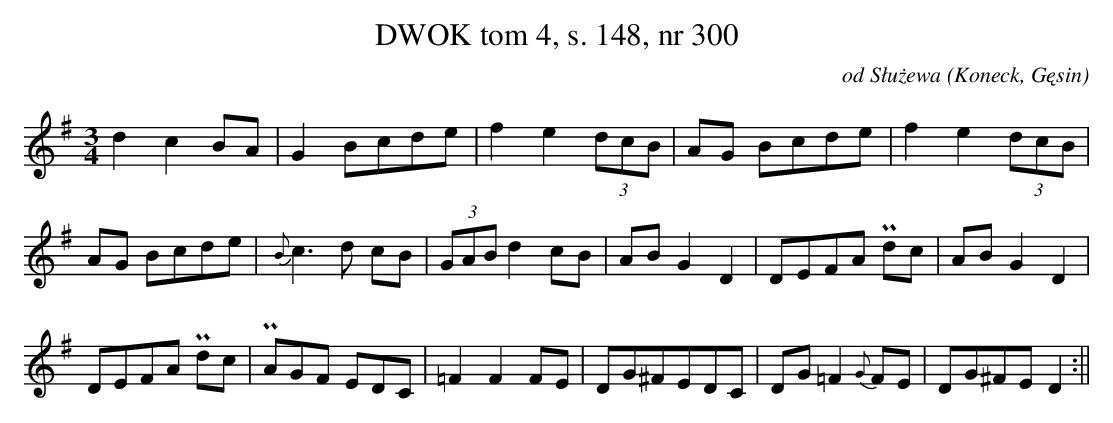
X:1
T: DWOK tom 4, s. 148, nr 300
O: od Służewa (Koneck, Gęsin)
L: 1/16
M: 3/4
K: G
d4 c4 B2A2 | G4 B2c2d2e2 | f4 e4 (3d2c2B2 | A2G2 B2c2d2e2 | f4 e4 (3d2c2B2 |
A2G2 B2c2d2e2 | {B}c6 d2 c2B2 | (3G2A2B2 d4 c2B2 | A2B2 G4 D4 | D2E2F2A2 Pd2c2 | A2B2 G4 D4 |
D2E2F2A2 Pd2c2 | PA2G2F2 E2D2C2 | =F4 F4 F2E2 | D2G2^F2E2D2C2 | D2G2 =F4{G}F2E2 | D2G2^F2E2 D4 :||
